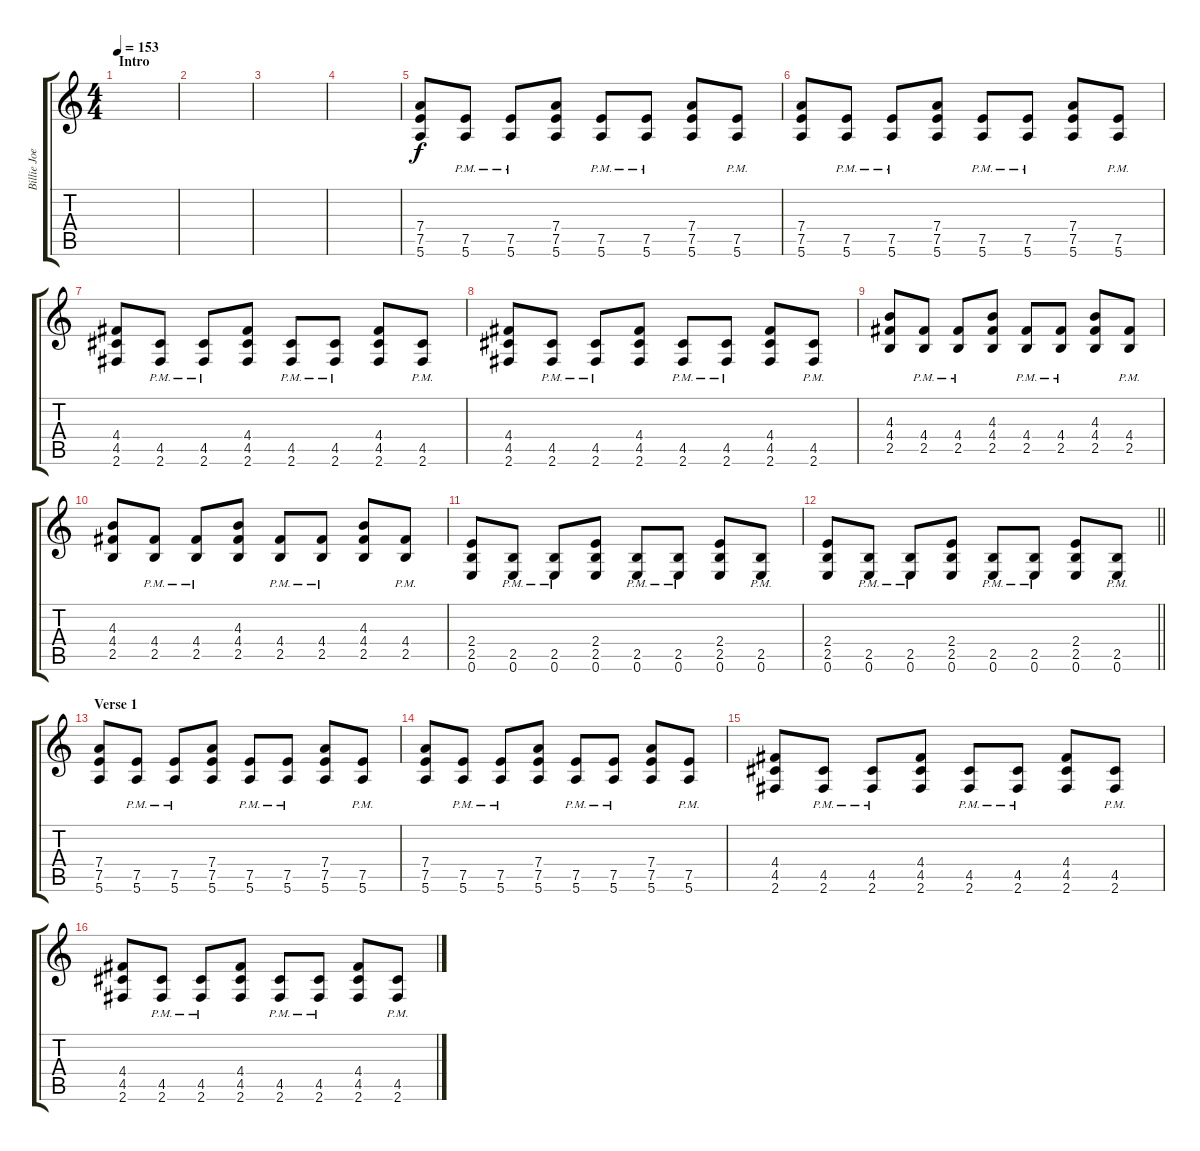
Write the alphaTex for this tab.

\track ("Billie Joe Armstrong (Guitar)" "Billie Joe") {instrument distortionguitar}
\staff {score tabs}
\tuning (E4 B3 G3 D3 A2 E2) {hide}
\ts (4 4)
\section ("" "Intro")
\tempo 153
\clef g2
\ks c
|
|
|
|
(7.4 7.5 5.6).8{volume 14 instrument electricguitarclean} (7.5{pm} 5.6{pm}).8 (7.5{pm} 5.6{pm}).8 (7.4 7.5 5.6).8 (7.5{pm} 5.6{pm}).8 (7.5{pm} 5.6{pm}).8 (7.4 7.5 5.6).8 (7.5 5.6{pm}).8 |
(7.4 7.5 5.6).8 (7.5{pm} 5.6{pm}).8 (7.5{pm} 5.6{pm}).8 (7.4 7.5 5.6).8 (7.5{pm} 5.6{pm}).8 (7.5{pm} 5.6{pm}).8 (7.4 7.5 5.6).8 (7.5 5.6{pm}).8 |
(4.4 4.5 2.6).8 (4.5{pm} 2.6{pm}).8 (4.5{pm} 2.6{pm}).8 (4.4 4.5 2.6).8 (4.5{pm} 2.6{pm}).8 (4.5{pm} 2.6{pm}).8 (4.4 4.5 2.6).8 (4.5{pm} 2.6).8 |
(4.4 4.5 2.6).8 (4.5{pm} 2.6{pm}).8 (4.5{pm} 2.6{pm}).8 (4.4 4.5 2.6).8 (4.5{pm} 2.6{pm}).8 (4.5{pm} 2.6{pm}).8 (4.4 4.5 2.6).8 (4.5{pm} 2.6).8 |
(4.3 4.4 2.5).8 (4.4{pm} 2.5{pm}).8 (4.4{pm} 2.5{pm}).8 (4.3 4.4 2.5).8 (4.4{pm} 2.5{pm}).8 (4.4{pm} 2.5{pm}).8 (4.3 4.4 2.5).8 (4.4{pm} 2.5).8 |
(4.3 4.4 2.5).8 (4.4{pm} 2.5{pm}).8 (4.4{pm} 2.5{pm}).8 (4.3 4.4 2.5).8 (4.4{pm} 2.5{pm}).8 (4.4{pm} 2.5{pm}).8 (4.3 4.4 2.5).8 (4.4{pm} 2.5).8 |
(2.4 2.5 0.6).8 (2.5{pm} 0.6{pm}).8 (2.5{pm} 0.6{pm}).8 (2.4 2.5 0.6).8 (2.5{pm} 0.6{pm}).8 (2.5{pm} 0.6{pm}).8 (2.4 2.5 0.6).8 (2.5 0.6{pm}).8 |
\barLineRight lightlight
(2.4 2.5 0.6).8 (2.5{pm} 0.6{pm}).8 (2.5{pm} 0.6{pm}).8 (2.4 2.5 0.6).8 (2.5{pm} 0.6{pm}).8 (2.5{pm} 0.6{pm}).8 (2.4 2.5 0.6).8 (2.5 0.6{pm}).8 |
\section ("" "Verse 1")
(7.4 7.5 5.6).8 (7.5{pm} 5.6{pm}).8 (7.5{pm} 5.6{pm}).8 (7.4 7.5 5.6).8 (7.5{pm} 5.6{pm}).8 (7.5{pm} 5.6{pm}).8 (7.4 7.5 5.6).8 (7.5 5.6{pm}).8 |
(7.4 7.5 5.6).8 (7.5{pm} 5.6{pm}).8 (7.5{pm} 5.6{pm}).8 (7.4 7.5 5.6).8 (7.5{pm} 5.6{pm}).8 (7.5{pm} 5.6{pm}).8 (7.4 7.5 5.6).8 (7.5 5.6{pm}).8 |
(4.4 4.5 2.6).8 (4.5{pm} 2.6{pm}).8 (4.5{pm} 2.6{pm}).8 (4.4 4.5 2.6).8 (4.5{pm} 2.6{pm}).8 (4.5{pm} 2.6{pm}).8 (4.4 4.5 2.6).8 (4.5{pm} 2.6).8 |
(4.4 4.5 2.6).8 (4.5{pm} 2.6{pm}).8 (4.5{pm} 2.6{pm}).8 (4.4 4.5 2.6).8 (4.5{pm} 2.6{pm}).8 (4.5{pm} 2.6{pm}).8 (4.4 4.5 2.6).8 (4.5{pm} 2.6).8
